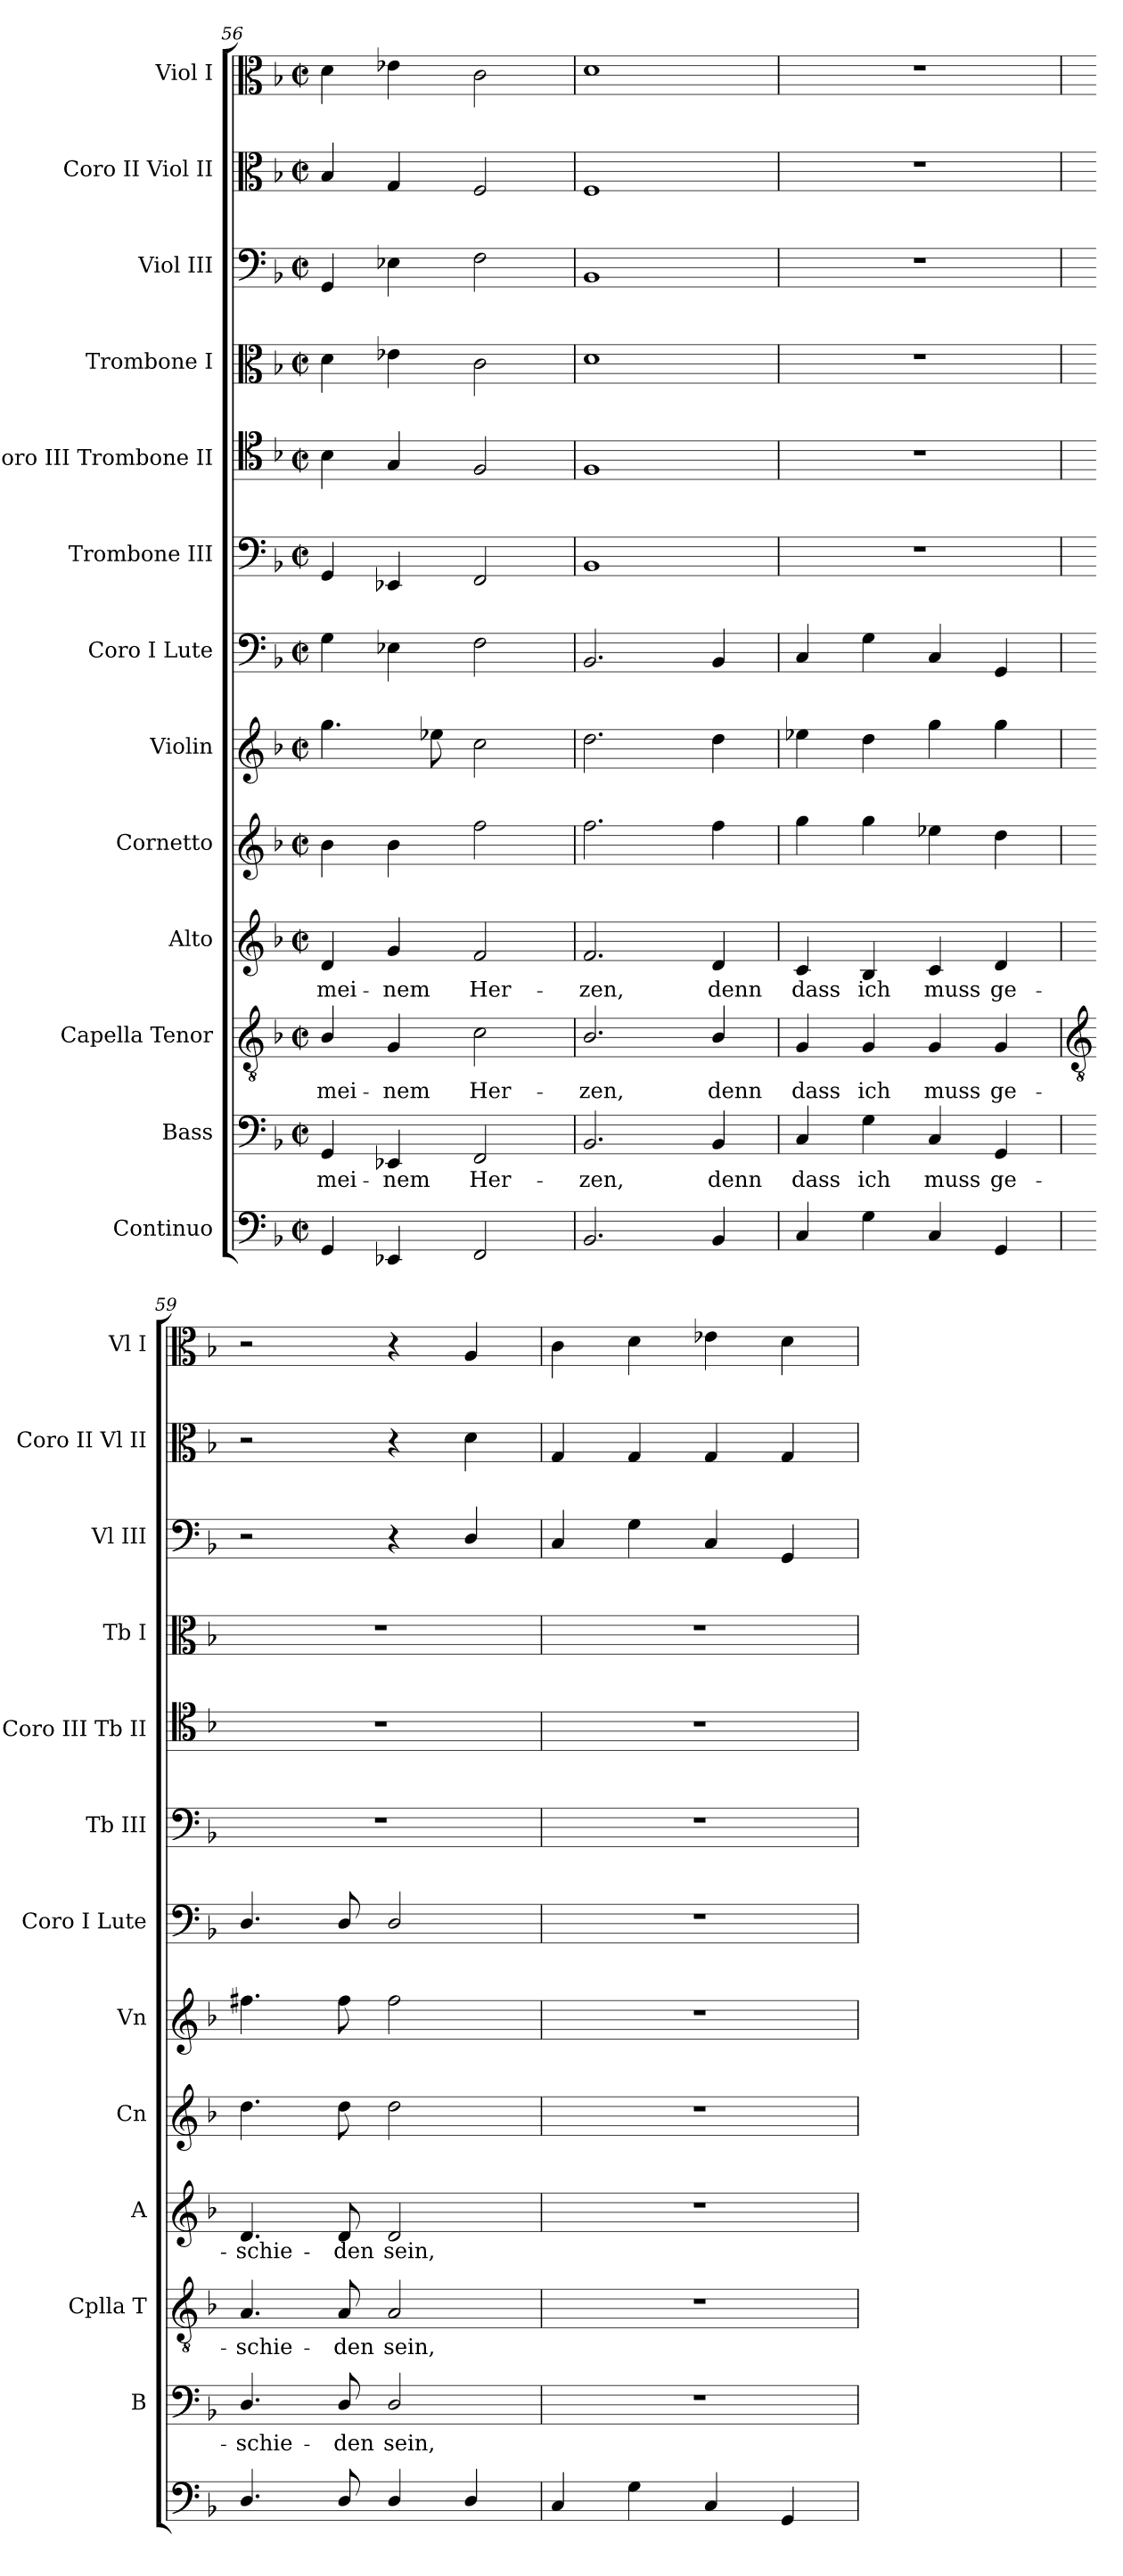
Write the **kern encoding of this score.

**kern	**kern	**text	**kern	**text	**kern	**text	**kern	**kern	**kern	**kern	**kern	**kern	**kern	**kern	**kern
*part13	*part12	*part12	*part11	*part11	*part10	*part10	*part9	*part8	*part7	*part6	*part5	*part4	*part3	*part2	*part1
*staff13	*staff12	*staff12	*staff11	*staff11	*staff10	*staff10	*staff9	*staff8	*staff7	*staff6	*staff5	*staff4	*staff3	*staff2	*staff1
*I"Continuo	*I"Bass	*	*I"Capella Tenor	*	*I"Alto	*	*I"Cornetto	*I"Violin	*I"Coro I Lute	*I"Trombone III	*I"Coro III Trombone II	*I"Trombone I	*I"Viol III	*I"Coro II Viol II	*I"Viol I
*	*I'B	*	*I'Cplla T	*	*I'A	*	*I'Cn	*I'Vn	*I'Coro I Lute	*I'Tb III	*I'Coro III Tb II	*I'Tb I	*I'Vl III	*I'Coro II Vl II	*I'Vl I
*clefF4	*clefF4	*	*clefGv2	*	*clefG2	*	*clefG2	*clefG2	*clefF4	*clefF4	*clefC4	*clefC3	*clefF4	*clefC3	*clefC3
*k[b-]	*k[b-]	*	*k[b-]	*	*k[b-]	*	*k[b-]	*k[b-]	*k[b-]	*k[b-]	*k[b-]	*k[b-]	*k[b-]	*k[b-]	*k[b-]
*F:	*F:	*	*F:	*	*F:	*	*F:	*F:	*F:	*F:	*F:	*F:	*F:	*F:	*F:
*M2/2	*M2/2	*	*M2/2	*	*M2/2	*	*M2/2	*M2/2	*M2/2	*M2/2	*M2/2	*M2/2	*M2/2	*M2/2	*M2/2
*met(c|)	*met(c|)	*	*met(c|)	*	*met(c|)	*	*met(c|)	*met(c|)	*met(c|)	*met(c|)	*met(c|)	*met(c|)	*met(c|)	*met(c|)	*met(c|)
=56	=56	=56	=56	=56	=56	=56	=56	=56	=56	=56	=56	=56	=56	=56	=56
!	!	!LO:LY:b	!	!LO:LY:b	!	!LO:LY:b	!	!	!	!	!	!	!	!	!
4GG	4GG	mei-	4B-/	mei-	4d	mei-	4b-	4.gg	4G	4GG	4B-	4d	4GG	4B-	4d
!	!	!LO:LY:b	!	!LO:LY:b	!	!LO:LY:b	!	!	!	!	!	!	!	!	!
4EE-X	4EE-X	-nem	4G	-nem	4g	-nem	4b-	.	4E-X	4EE-X	4G	4e-X	4E-X	4G	4e-X
.	.	.	.	.	.	.	.	8ee-X	.	.	.	.	.	.	.
!	!	!LO:LY:b	!	!LO:LY:b	!	!LO:LY:b	!	!	!	!	!	!	!	!	!
2FF	2FF	Her-	2c	Her-	2f	Her-	2ff	2cc	2F	2FF	2F	2c	2F	2F	2c
=57	=57	=57	=57	=57	=57	=57	=57	=57	=57	=57	=57	=57	=57	=57	=57
!	!	!LO:LY:b	!	!LO:LY:b	!	!LO:LY:b	!	!	!	!	!	!	!	!	!
2.BB-	2.BB-	-zen,	2.B-/	-zen,	2.f	-zen,	2.ff	2.dd	2.BB-	1BB-	1F	1d	1BB-	1F	1d
!	!	!LO:LY:b	!	!LO:LY:b	!	!LO:LY:b	!	!	!	!	!	!	!	!	!
4BB-	4BB-	denn	4B-/	denn	4d	denn	4ff	4dd	4BB-	.	.	.	.	.	.
=58	=58	=58	=58	=58	=58	=58	=58	=58	=58	=58	=58	=58	=58	=58	=58
!	!	!LO:LY:b	!	!LO:LY:b	!	!LO:LY:b	!	!	!	!	!	!	!	!	!
4C	4C	dass	4G	dass	4c	dass	4gg	4ee-X	4C	1r	1r	1r	1r	1r	1r
!	!	!LO:LY:b	!	!LO:LY:b	!	!LO:LY:b	!	!	!	!	!	!	!	!	!
4G	4G	ich	4G	ich	4B-	ich	4gg	4dd	4G	.	.	.	.	.	.
!	!	!LO:LY:b	!	!LO:LY:b	!	!LO:LY:b	!	!	!	!	!	!	!	!	!
4C	4C	muss	4G	muss	4c	muss	4ee-X	4gg	4C	.	.	.	.	.	.
!	!	!LO:LY:b	!	!LO:LY:b	!	!LO:LY:b	!	!	!	!	!	!	!	!	!
4GG	4GG	ge-	4G	ge-	4d	ge-	4dd	4gg	4GG	.	.	.	.	.	.
!!LO:LB:g=z
=59	=59	=59	=59	=59	=59	=59	=59	=59	=59	=59	=59	=59	=59	=59	=59
*	*	*	*clefGv2	*	*	*	*	*	*	*	*	*	*	*	*
!	!	!LO:LY:b	!	!LO:LY:b	!	!LO:LY:b	!	!	!	!	!	!	!	!	!
4.D/	4.D/	-schie-	4.A	-schie-	4.d	-schie-	4.dd	4.ff#X	4.D/	1r	1r	1r	2r	2r	2r
!	!	!LO:LY:b	!	!LO:LY:b	!	!LO:LY:b	!	!	!	!	!	!	!	!	!
8D/	8D/	-den	8A	-den	8d	-den	8dd	8ff#	8D/	.	.	.	.	.	.
!	!	!LO:LY:b	!	!LO:LY:b	!	!LO:LY:b	!	!	!	!	!	!	!	!	!
4D/	2D/	sein,	2A	sein,	2d	sein,	2dd	2ff#	2D/	.	.	.	4r	4r	4r
4D/	.	.	.	.	.	.	.	.	.	.	.	.	4D/	4d	4A
=60	=60	=60	=60	=60	=60	=60	=60	=60	=60	=60	=60	=60	=60	=60	=60
4C	1r	.	1r	.	1r	.	1r	1r	1r	1r	1r	1r	4C	4G	4c
4G	.	.	.	.	.	.	.	.	.	.	.	.	4G	4G	4d
4C	.	.	.	.	.	.	.	.	.	.	.	.	4C	4G	4e-X
4GG	.	.	.	.	.	.	.	.	.	.	.	.	4GG	4G	4d
=	=	=	=	=	=	=	=	=	=	=	=	=	=	=	=
*-	*-	*-	*-	*-	*-	*-	*-	*-	*-	*-	*-	*-	*-	*-	*-
